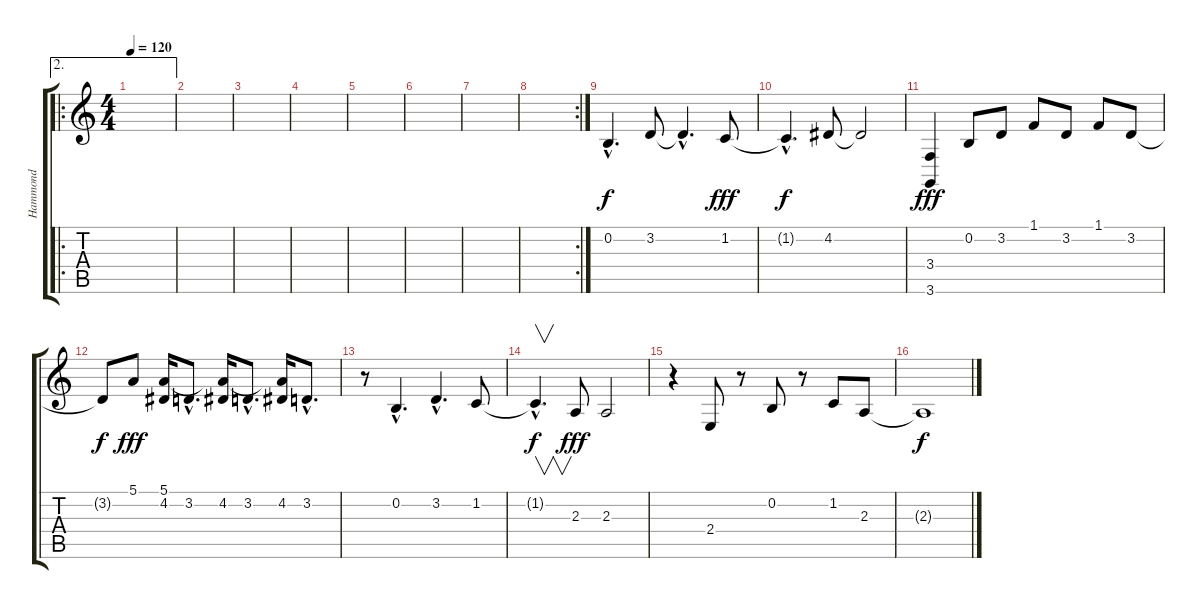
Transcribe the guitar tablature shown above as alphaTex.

\track ("Hammond" "Hammond") {instrument drawbarorgan}
\staff {score tabs}
\tuning (E4 B3 G3 D3 A2 E2) {hide}
\ae 2
\ro
\ts (4 4)
\tempo 120
\clef g2
\ks c
|
|
|
|
|
|
|
\rc 2
|
0.2{hac}.4{d} 3.2.8 3.2{hac t}.4{d dy f} 1.2.8{dy fff} |
1.2{hac t}.4{d dy f} 4.2.8 4.2{t}.2 |
(3.4 3.6).4{dy fff} 0.2.8 3.2.8 1.1.8 3.2.8 1.1.8 3.2.8 |
3.2{t}.8{dy f} 5.1.8{dy fff} (5.1 4.2).16 3.2{hac}.8{d} (5.1{t} 4.2).16 3.2{hac}.8{d} (5.1{t} 4.2).16 3.2{hac}.8{d} |
r.8 0.2{hac}.4{d} 3.2{hac}.4{d} 1.2.8 |
1.2{hac t}.4{v d dy f} 2.3.8{dy fff} 2.3.2 |
r.4 2.4.8 r.8 0.2.8 r.8 1.2.8 2.3.8 |
2.3{t}.1{dy f}
